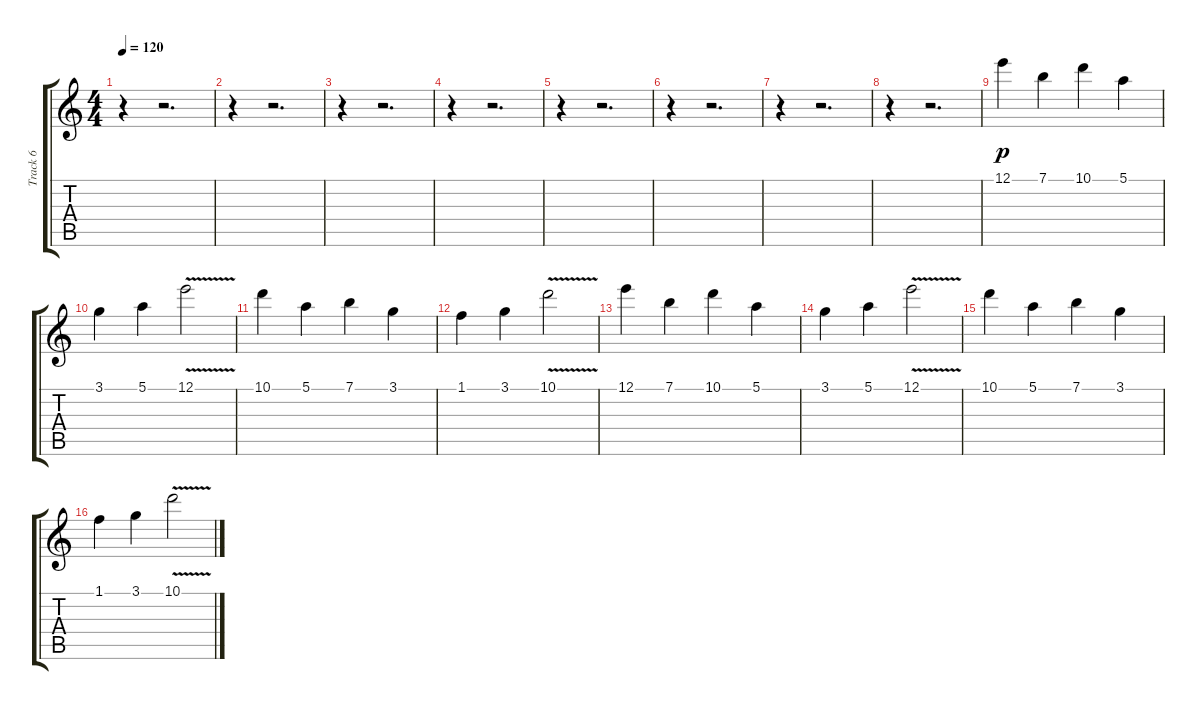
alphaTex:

\track ("Track 6" "Track 6") {instrument distortionguitar}
\staff {score tabs}
\tuning (E4 B3 G3 D3 A2 E2) {hide}
\ts (4 4)
\tempo 120
\clef g2
\ks c
r.4{dy p} r.2{d} |
r.4 r.2{d} |
r.4 r.2{d} |
r.4 r.2{d} |
r.4 r.2{d} |
r.4 r.2{d} |
r.4 r.2{d} |
r.4 r.2{d} |
12.1.4 7.1.4 10.1.4 5.1.4 |
3.1.4 5.1.4 12.1{v}.2 |
10.1.4 5.1.4 7.1.4 3.1.4 |
1.1.4 3.1.4 10.1{v}.2 |
12.1.4 7.1.4 10.1.4 5.1.4 |
3.1.4 5.1.4 12.1{v}.2 |
10.1.4 5.1.4 7.1.4 3.1.4 |
1.1.4 3.1.4 10.1{v}.2
